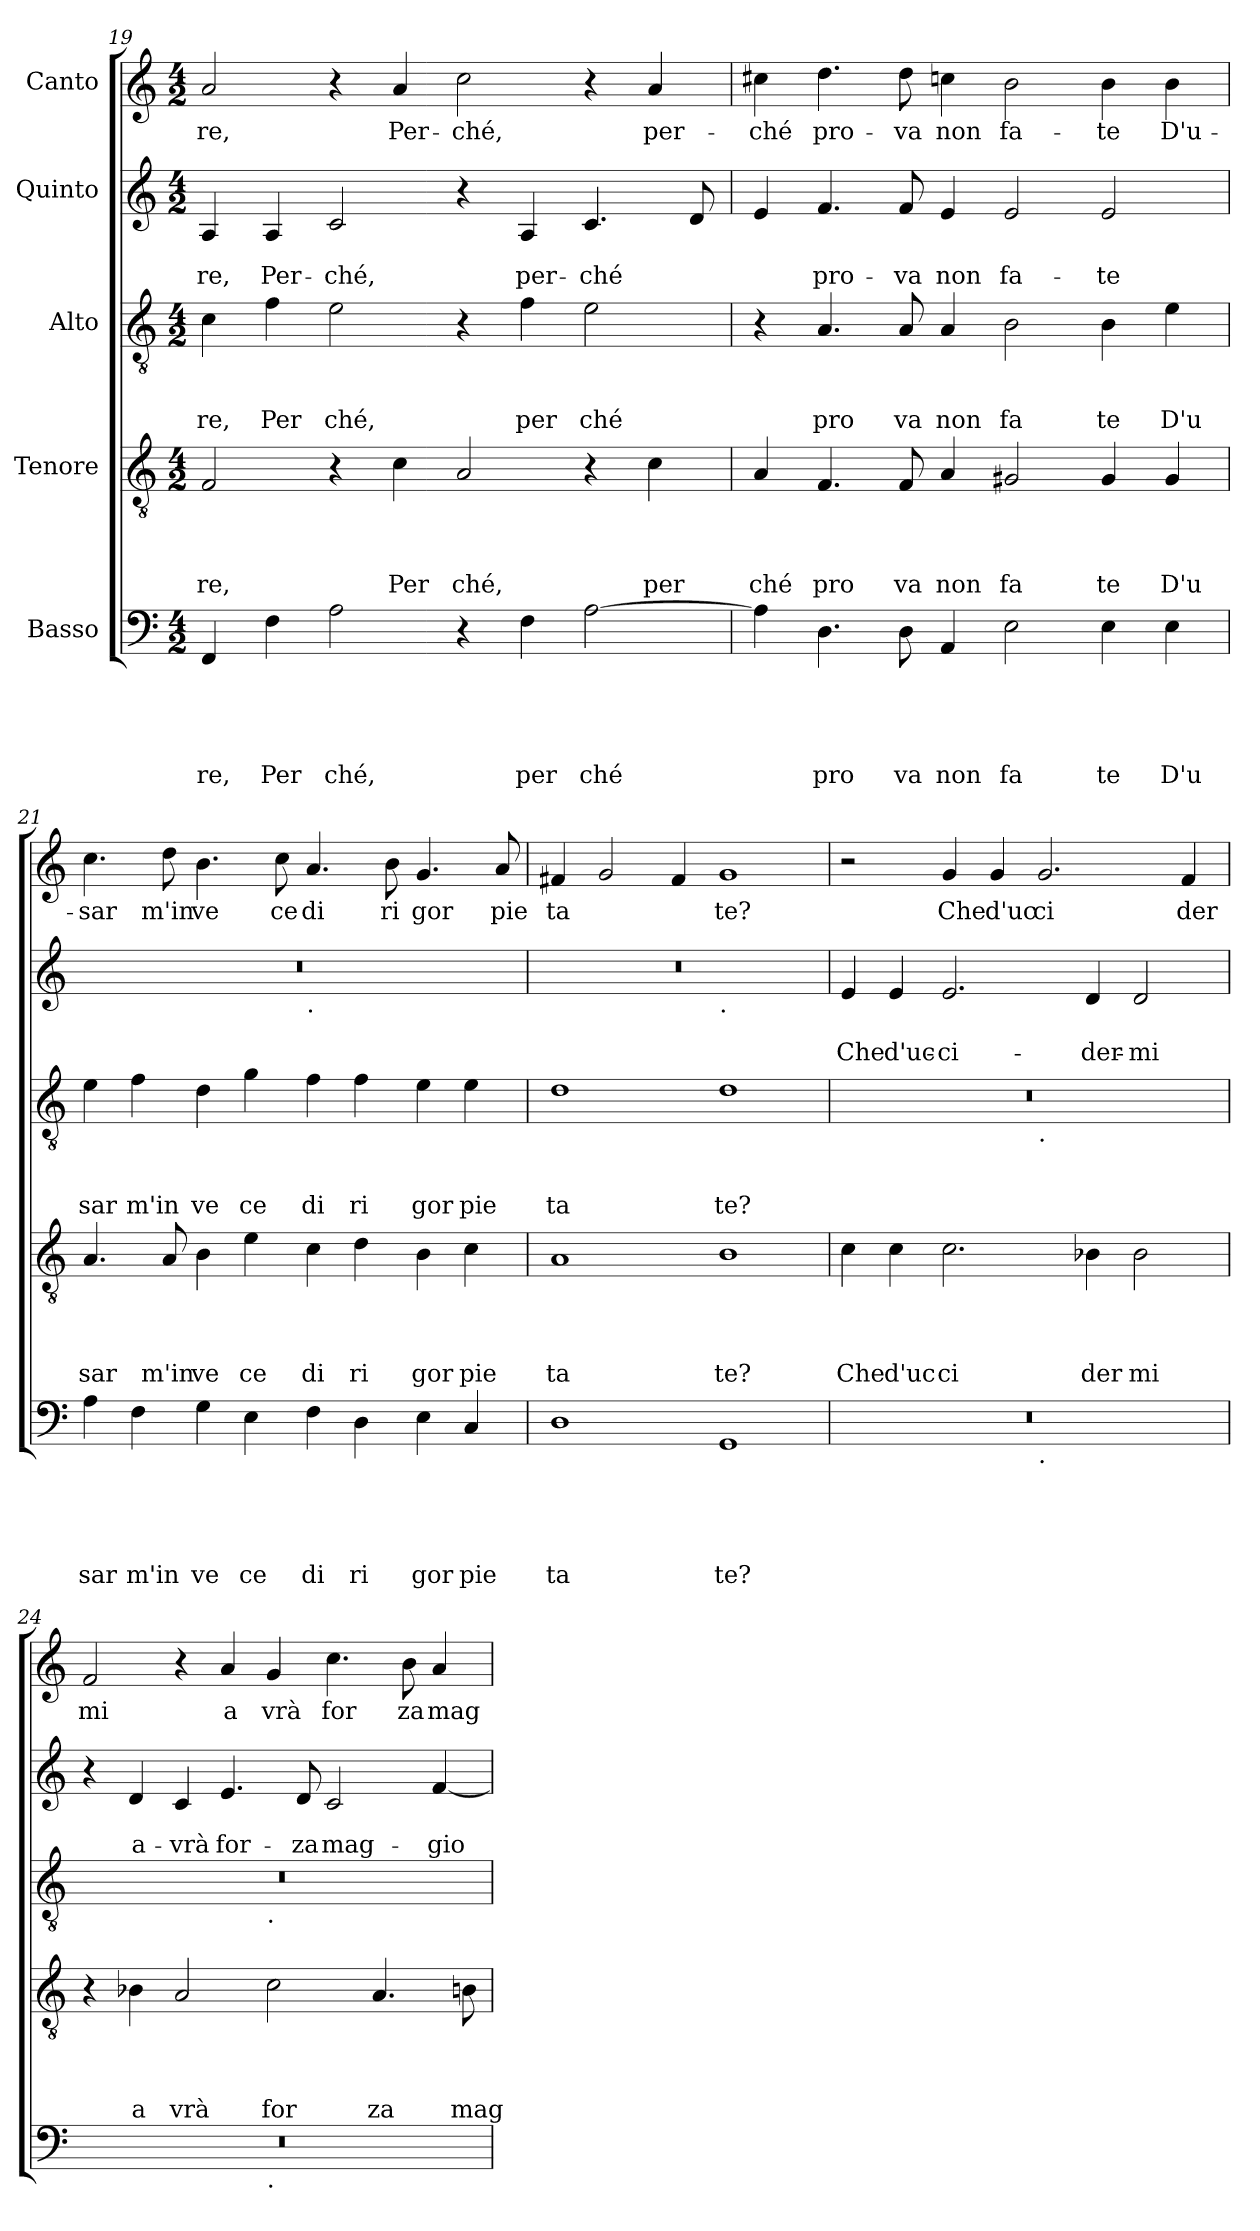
**kern	**text	**text	**text	**text	**text	**kern	**text	**text	**text	**text	**kern	**text	**text	**text	**kern	**text	**text	**kern	**text
*part5	*part5	*part5	*part5	*part5	*part5	*part4	*part4	*part4	*part4	*part4	*part3	*part3	*part3	*part3	*part2	*part2	*part2	*part1	*part1
*staff5	*staff5	*staff5	*staff5	*staff5	*staff5	*staff4	*staff4	*staff4	*staff4	*staff4	*staff3	*staff3	*staff3	*staff3	*staff2	*staff2	*staff2	*staff1	*staff1
*I"Basso	*	*	*	*	*	*I"Tenore	*	*	*	*	*I"Alto	*	*	*	*I"Quinto	*	*	*I"Canto	*
*clefF4	*	*	*	*	*	*clefGv2	*	*	*	*	*clefGv2	*	*	*	*clefG2	*	*	*clefG2	*
*k[]	*	*	*	*	*	*k[]	*	*	*	*	*k[]	*	*	*	*k[]	*	*	*k[]	*
*C:	*	*	*	*	*	*C:	*	*	*	*	*C:	*	*	*	*C:	*	*	*C:	*
*M4/2	*	*	*	*	*	*M4/2	*	*	*	*	*M4/2	*	*	*	*M4/2	*	*	*M4/2	*
=19	=19	=19	=19	=19	=19	=19	=19	=19	=19	=19	=19	=19	=19	=19	=19	=19	=19	=19	=19
!	!	!	!	!	!LO:LY:b	!	!	!	!	!LO:LY:b	!	!	!	!LO:LY:b	!	!	!LO:LY:b	!	!LO:LY:b
4FF/	.	.	.	.	re,	2F/	.	.	.	re,	4c\	.	.	re,	4A/	.	-re,	2a/	-re,
!	!	!	!	!	!LO:LY:b	!	!	!	!	!	!	!	!	!LO:LY:b	!	!	!LO:LY:b	!	!
4F\	.	.	.	.	Per	.	.	.	.	.	4f\	.	.	Per	4A/	.	Per-	.	.
!	!	!	!	!	!LO:LY:b	!	!	!	!	!	!	!	!	!LO:LY:b	!	!	!LO:LY:b	!	!
2A\	.	.	.	.	ché,	4r	.	.	.	.	2e\	.	.	ché,	2c/	.	-ché,	4r	.
!	!	!	!	!	!	!	!	!	!	!LO:LY:b	!	!	!	!	!	!	!	!	!LO:LY:b
.	.	.	.	.	.	4c\	.	.	.	Per	.	.	.	.	.	.	.	4a/	Per-
!	!	!	!	!	!	!	!	!	!	!LO:LY:b	!	!	!	!	!	!	!	!	!LO:LY:b
4r	.	.	.	.	.	2A/	.	.	.	ché,	4r	.	.	.	4r	.	.	2cc\	-ché,
!	!	!	!	!	!LO:LY:b	!	!	!	!	!	!	!	!	!LO:LY:b	!	!	!LO:LY:b	!	!
4F\	.	.	.	.	per	.	.	.	.	.	4f\	.	.	per	4A/	.	per-	.	.
!	!	!	!	!	!LO:LY:b	!	!	!	!	!	!	!	!	!LO:LY:b	!	!	!LO:LY:b	!	!
[>2A\	.	.	.	.	ché	4r	.	.	.	.	2e\	.	.	ché	4.c/	.	-ché	4r	.
!	!	!	!	!	!	!	!	!	!	!LO:LY:b	!	!	!	!	!	!	!	!	!LO:LY:b
.	.	.	.	.	.	4c\	.	.	.	per	.	.	.	.	.	.	.	4a/	per-
.	.	.	.	.	.	.	.	.	.	.	.	.	.	.	8d/	.	.	.	.
=20	=20	=20	=20	=20	=20	=20	=20	=20	=20	=20	=20	=20	=20	=20	=20	=20	=20	=20	=20
!	!	!	!	!	!	!	!	!	!	!LO:LY:b	!	!	!	!	!	!	!	!	!LO:LY:b
4A\]	.	.	.	.	.	4A/	.	.	.	ché	4r	.	.	.	4e/	.	.	4cc#X\	-ché
!	!	!	!	!	!LO:LY:b	!	!	!	!	!LO:LY:b	!	!	!	!LO:LY:b	!	!	!LO:LY:b	!	!LO:LY:b
4.D\	.	.	.	.	pro	4.F/	.	.	.	pro	4.A/	.	.	pro	4.f/	.	pro-	4.dd\	pro-
!	!	!	!	!	!LO:LY:b	!	!	!	!	!LO:LY:b	!	!	!	!LO:LY:b	!	!	!LO:LY:b	!	!LO:LY:b
8D\	.	.	.	.	va	8F/	.	.	.	va	8A/	.	.	va	8f/	.	-va	8dd\	-va
!	!	!	!	!	!LO:LY:b	!	!	!	!	!LO:LY:b	!	!	!	!LO:LY:b	!	!	!LO:LY:b	!	!LO:LY:b
4AA/	.	.	.	.	non	4A/	.	.	.	non	4A/	.	.	non	4e/	.	non	4ccn\	non
!	!	!	!	!	!LO:LY:b	!	!	!	!	!LO:LY:b	!	!	!	!LO:LY:b	!	!	!LO:LY:b	!	!LO:LY:b
2E\	.	.	.	.	fa	2G#X/	.	.	.	fa	2B\	.	.	fa	2e/	.	fa-	2b\	fa-
!	!	!	!	!	!LO:LY:b	!	!	!	!	!LO:LY:b	!	!	!	!LO:LY:b	!	!	!LO:LY:b	!	!LO:LY:b
4E\	.	.	.	.	te	4G#/	.	.	.	te	4B\	.	.	te	2e/	.	-te	4b\	-te
!	!	!	!	!	!LO:LY:b	!	!	!	!	!LO:LY:b	!	!	!	!LO:LY:b	!	!	!	!	!LO:LY:b
4E\	.	.	.	.	D'u	4G#/	.	.	.	D'u	4e\	.	.	D'u	.	.	.	4b\	D'u-
!!LO:LB:g=z
=21	=21	=21	=21	=21	=21	=21	=21	=21	=21	=21	=21	=21	=21	=21	=21	=21	=21	=21	=21
!	!	!	!	!	!LO:LY:b	!	!	!	!	!LO:LY:b	!	!	!	!LO:LY:b	!	!	!	!	!LO:LY:b
*	*	*	*	*	*	*	*	*	*	*	*	*	*	*	*^	*	*	*	*
4A\	.	.	.	.	sar	4.A/	.	.	.	sar	4e\	.	.	sar	0r	1ryy	.	.	4.cc\	-sar
!	!	!	!	!	!LO:LY:b	!	!	!	!	!	!	!	!	!LO:LY:b	!	!	!	!	!	!
4F\	.	.	.	.	m'in	.	.	.	.	.	4f\	.	.	m'in	.	.	.	.	.	.
!	!	!	!	!	!	!	!	!	!	!LO:LY:b	!	!	!	!	!	!	!	!	!	!LO:LY:b
.	.	.	.	.	.	8A/	.	.	.	m'in	.	.	.	.	.	.	.	.	8dd\	m'in
!	!	!	!	!	!LO:LY:b	!	!	!	!	!LO:LY:b	!	!	!	!LO:LY:b	!	!	!	!	!	!LO:LY:b
4G\	.	.	.	.	ve	4B\	.	.	.	ve	4d\	.	.	ve	.	.	.	.	4.b\	ve
!	!	!	!	!	!LO:LY:b	!	!	!	!	!LO:LY:b	!	!	!	!LO:LY:b	!	!	!	!	!	!
4E\	.	.	.	.	ce	4e\	.	.	.	ce	4g\	.	.	ce	.	.	.	.	.	.
!	!	!	!	!	!	!	!	!	!	!	!	!	!	!	!	!	!	!	!	!LO:LY:b
.	.	.	.	.	.	.	.	.	.	.	.	.	.	.	.	.	.	.	8cc\	ce
!	!	!	!	!	!	!	!	!	!	!	!	!	!	!	!	!LO:TX:b:t=.	!	!	!	!
!	!	!	!	!	!LO:LY:b	!	!	!	!	!LO:LY:b	!	!	!	!LO:LY:b	!	!	!	!	!	!LO:LY:b
4F\	.	.	.	.	di	4c\	.	.	.	di	4f\	.	.	di	.	1ryy	.	.	4.a/	di
!	!	!	!	!	!LO:LY:b	!	!	!	!	!LO:LY:b	!	!	!	!LO:LY:b	!	!	!	!	!	!
4D\	.	.	.	.	ri	4d\	.	.	.	ri	4f\	.	.	ri	.	.	.	.	.	.
!	!	!	!	!	!	!	!	!	!	!	!	!	!	!	!	!	!	!	!	!LO:LY:b
.	.	.	.	.	.	.	.	.	.	.	.	.	.	.	.	.	.	.	8b\	ri
!	!	!	!	!	!LO:LY:b	!	!	!	!	!LO:LY:b	!	!	!	!LO:LY:b	!	!	!	!	!	!LO:LY:b
4E\	.	.	.	.	gor	4B\	.	.	.	gor	4e\	.	.	gor	.	.	.	.	4.g/	gor
!	!	!	!	!	!LO:LY:b	!	!	!	!	!LO:LY:b	!	!	!	!LO:LY:b	!	!	!	!	!	!
4C/	.	.	.	.	pie	4c\	.	.	.	pie	4e\	.	.	pie	.	.	.	.	.	.
!	!	!	!	!	!	!	!	!	!	!	!	!	!	!	!	!	!	!	!	!LO:LY:b
.	.	.	.	.	.	.	.	.	.	.	.	.	.	.	.	.	.	.	8a/	pie
=22	=22	=22	=22	=22	=22	=22	=22	=22	=22	=22	=22	=22	=22	=22	=22	=22	=22	=22	=22	=22
!	!	!	!	!	!LO:LY:b	!	!	!	!	!LO:LY:b	!	!	!	!LO:LY:b	!	!	!	!	!	!LO:LY:b
1D	.	.	.	.	ta	1A	.	.	.	ta	1d	.	.	ta	0r	1ryy	.	.	4f#X/	ta
.	.	.	.	.	.	.	.	.	.	.	.	.	.	.	.	.	.	.	2g/	.
.	.	.	.	.	.	.	.	.	.	.	.	.	.	.	.	.	.	.	4f#/	.
!	!	!	!	!	!	!	!	!	!	!	!	!	!	!	!	!LO:TX:b:t=.	!	!	!	!
!	!	!	!	!	!LO:LY:b	!	!	!	!	!LO:LY:b	!	!	!	!LO:LY:b	!	!	!	!	!	!LO:LY:b
1GG	.	.	.	.	te?	1B	.	.	.	te?	1d	.	.	te?	.	1ryy	.	.	1g	te?
=23	=23	=23	=23	=23	=23	=23	=23	=23	=23	=23	=23	=23	=23	=23	=23	=23	=23	=23	=23	=23
!	!	!	!	!	!	!	!	!	!	!LO:LY:b	!	!	!	!	!	!	!	!LO:LY:b	!	!
*^	*	*	*	*	*	*	*	*	*	*	*^	*	*	*	*v	*v	*	*	*	*
0r	1ryy	.	.	.	.	.	4c\	.	.	.	Che	0r	1ryy	.	.	.	4e/	.	Che	2r	.
!	!	!	!	!	!	!	!	!	!	!	!LO:LY:b	!	!	!	!	!	!	!	!LO:LY:b	!	!
.	.	.	.	.	.	.	4c\	.	.	.	d'uc	.	.	.	.	.	4e/	.	d'uc-	.	.
!	!	!	!	!	!	!	!	!	!	!	!LO:LY:b	!	!	!	!	!	!	!	!LO:LY:b	!	!LO:LY:b
.	.	.	.	.	.	.	2.c\	.	.	.	ci	.	.	.	.	.	2.e/	.	-ci-	4g/	Che
!	!	!	!	!	!	!	!	!	!	!	!	!	!	!	!	!	!	!	!	!	!LO:LY:b
.	.	.	.	.	.	.	.	.	.	.	.	.	.	.	.	.	.	.	.	4g/	d'uc
!	!	!	!	!	!	!	!	!	!	!	!	!	!LO:TX:b:t=.	!	!	!	!	!	!	!	!
!	!LO:TX:b:t=.	!	!	!	!	!	!	!	!	!	!	!	!	!	!	!	!	!	!	!	!
!	!	!	!	!	!	!	!	!	!	!	!	!	!	!	!	!	!	!	!	!	!LO:LY:b
.	1ryy	.	.	.	.	.	.	.	.	.	.	.	1ryy	.	.	.	.	.	.	2.g/	ci
!	!	!	!	!	!	!	!	!	!	!	!LO:LY:b	!	!	!	!	!	!	!	!LO:LY:b	!	!
.	.	.	.	.	.	.	4B-X\	.	.	.	der	.	.	.	.	.	4d/	.	-der-	.	.
!	!	!	!	!	!	!	!	!	!	!	!LO:LY:b	!	!	!	!	!	!	!	!LO:LY:b	!	!
.	.	.	.	.	.	.	2B-\	.	.	.	mi	.	.	.	.	.	2d/	.	-mi	.	.
!	!	!	!	!	!	!	!	!	!	!	!	!	!	!	!	!	!	!	!	!	!LO:LY:b
.	.	.	.	.	.	.	.	.	.	.	.	.	.	.	.	.	.	.	.	4f/	der
=24	=24	=24	=24	=24	=24	=24	=24	=24	=24	=24	=24	=24	=24	=24	=24	=24	=24	=24	=24	=24	=24
!	!	!	!	!	!	!	!	!	!	!	!	!	!	!	!	!	!	!	!	!	!LO:LY:b
0r	1ryy	.	.	.	.	.	4r	.	.	.	.	0r	1ryy	.	.	.	4r	.	.	2f/	mi
!	!	!	!	!	!	!	!	!	!	!	!LO:LY:b	!	!	!	!	!	!	!	!LO:LY:b	!	!
.	.	.	.	.	.	.	4B-X\	.	.	.	a	.	.	.	.	.	4d/	.	a-	.	.
!	!	!	!	!	!	!	!	!	!	!	!LO:LY:b	!	!	!	!	!	!	!	!LO:LY:b	!	!
.	.	.	.	.	.	.	2A/	.	.	.	vrà	.	.	.	.	.	4c/	.	-vrà	4r	.
!	!	!	!	!	!	!	!	!	!	!	!	!	!	!	!	!	!	!	!LO:LY:b	!	!LO:LY:b
.	.	.	.	.	.	.	.	.	.	.	.	.	.	.	.	.	4.e/	.	for-	4a/	a
!	!	!	!	!	!	!	!	!	!	!	!	!	!LO:TX:b:t=.	!	!	!	!	!	!	!	!
!	!LO:TX:b:t=.	!	!	!	!	!	!	!	!	!	!	!	!	!	!	!	!	!	!	!	!
!	!	!	!	!	!	!	!	!	!	!	!LO:LY:b	!	!	!	!	!	!	!	!	!	!LO:LY:b
.	1ryy	.	.	.	.	.	2c\	.	.	.	for	.	1ryy	.	.	.	.	.	.	4g/	vrà
!	!	!	!	!	!	!	!	!	!	!	!	!	!	!	!	!	!	!	!LO:LY:b	!	!
.	.	.	.	.	.	.	.	.	.	.	.	.	.	.	.	.	8d/	.	-za	.	.
!	!	!	!	!	!	!	!	!	!	!	!	!	!	!	!	!	!	!	!LO:LY:b	!	!LO:LY:b
.	.	.	.	.	.	.	.	.	.	.	.	.	.	.	.	.	2c/	.	mag-	4.cc\	for
!	!	!	!	!	!	!	!	!	!	!	!LO:LY:b	!	!	!	!	!	!	!	!	!	!
.	.	.	.	.	.	.	4.A/	.	.	.	za	.	.	.	.	.	.	.	.	.	.
!	!	!	!	!	!	!	!	!	!	!	!	!	!	!	!	!	!	!	!	!	!LO:LY:b
.	.	.	.	.	.	.	.	.	.	.	.	.	.	.	.	.	.	.	.	8b\	za
!	!	!	!	!	!	!	!	!	!	!	!	!	!	!	!	!	!	!	!LO:LY:b	!	!LO:LY:b
.	.	.	.	.	.	.	.	.	.	.	.	.	.	.	.	.	[<4f/	.	-gio-	4a/	mag
!	!	!	!	!	!	!	!	!	!	!	!LO:LY:b	!	!	!	!	!	!	!	!	!	!
.	.	.	.	.	.	.	8Bn\	.	.	.	mag	.	.	.	.	.	.	.	.	.	.
*v	*v	*	*	*	*	*	*	*	*	*	*	*v	*v	*	*	*	*	*	*	*	*
=	=	=	=	=	=	=	=	=	=	=	=	=	=	=	=	=	=	=	=
*-	*-	*-	*-	*-	*-	*-	*-	*-	*-	*-	*-	*-	*-	*-	*-	*-	*-	*-	*-
